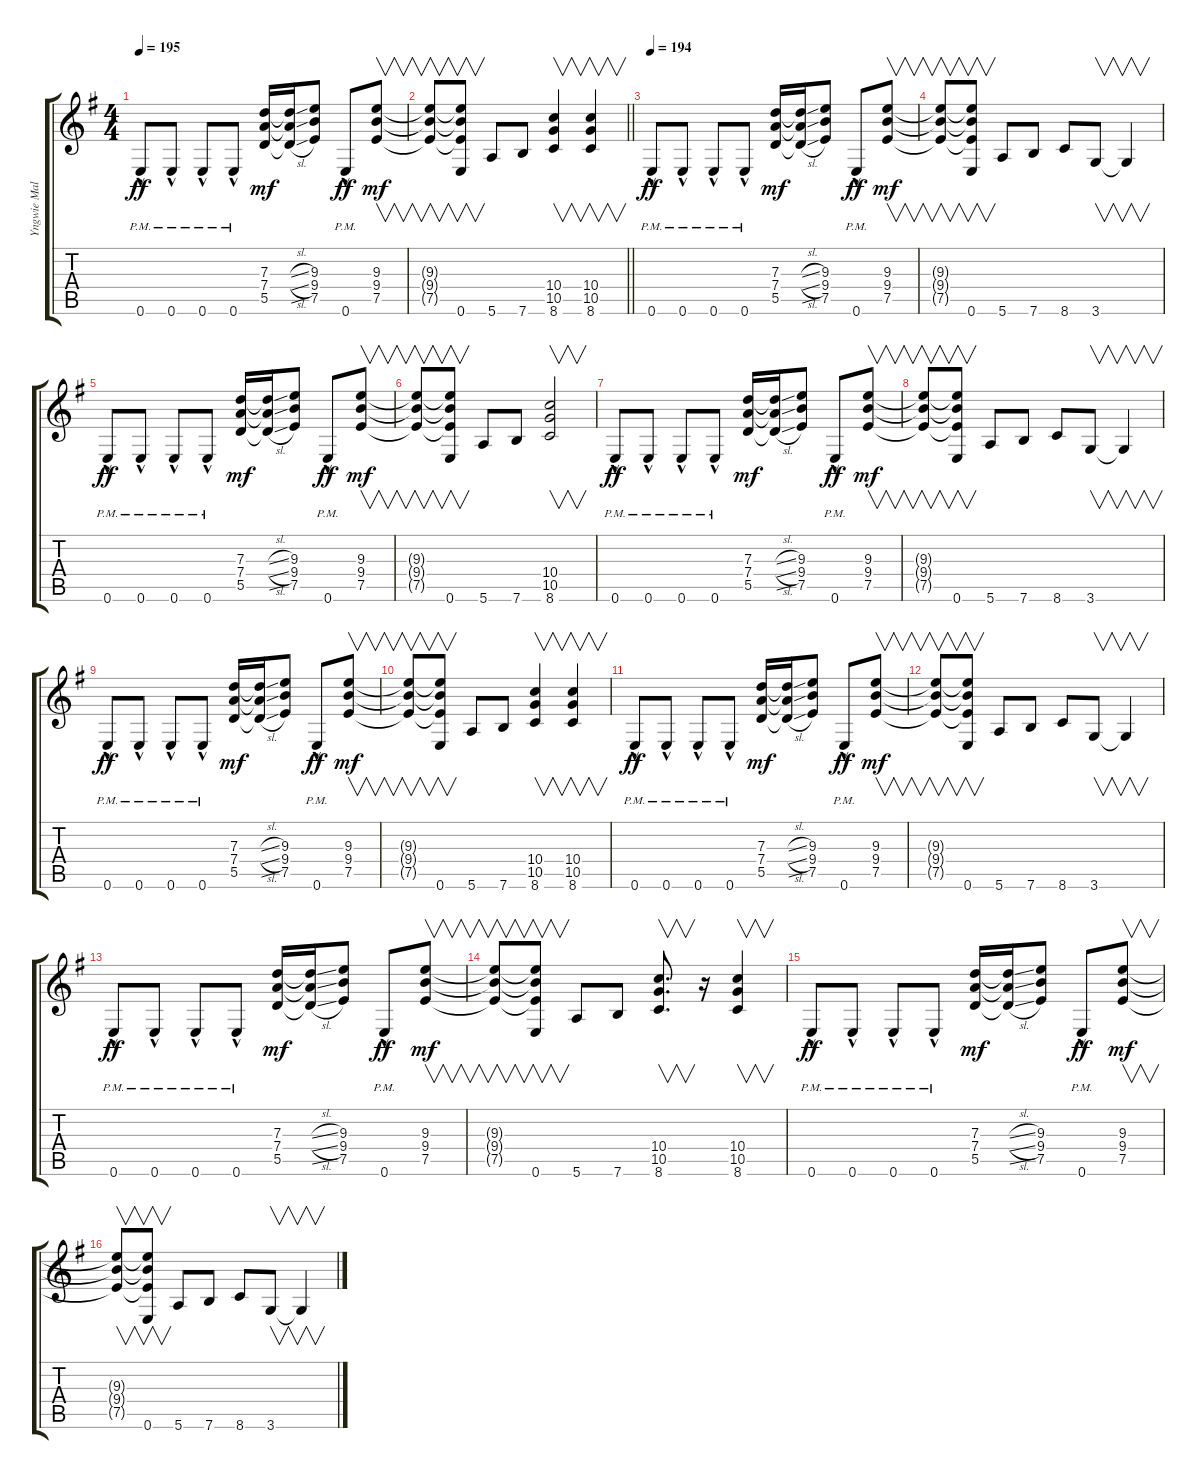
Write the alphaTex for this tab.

\track ("Yngwie Malmsteen & Ron Keel (From m.107)" "Yngwie Mal") {instrument overdrivenguitar}
\staff {score tabs}
\tuning (E4 B3 G3 D3 A2 E2) {hide}
\ts (4 4)
\tempo 195
\clef g2
\ks g
0.6{hac pm}.8{dy ff} 0.6{hac pm}.8 0.6{hac pm}.8 0.6{hac pm}.8 (7.3 7.4 5.5).16{dy mf} (7.3{sl t} 7.4{sl t} 5.5{sl t}).16 (9.3 9.4 7.5).8 0.6{hac pm}.8{dy ff} (9.3 9.4 7.5).8{v dy mf} |
\barLineRight lightlight
(9.3{t} 9.4{t} 7.5{t}).8{v} (9.3{t} 9.4{t} 7.5{t} 0.6).8{v} 5.6.8 7.6.8 (10.4 10.5 8.6).4{v} (10.4 10.5 8.6).4{v} |
\tempo 194
0.6{hac pm}.8{dy ff} 0.6{hac pm}.8 0.6{hac pm}.8 0.6{hac pm}.8 (7.3 7.4 5.5).16{dy mf} (7.3{sl t} 7.4{sl t} 5.5{sl t}).16 (9.3 9.4 7.5).8 0.6{hac pm}.8{dy ff} (9.3 9.4 7.5).8{v dy mf} |
(9.3{t} 9.4{t} 7.5{t}).8{v} (9.3{t} 9.4{t} 7.5{t} 0.6).8{v} 5.6.8 7.6.8 8.6.8 3.6.8{v} 3.6{t}.4{v} |
0.6{hac pm}.8{dy ff} 0.6{hac pm}.8 0.6{hac pm}.8 0.6{hac pm}.8 (7.3 7.4 5.5).16{dy mf} (7.3{sl t} 7.4{sl t} 5.5{sl t}).16 (9.3 9.4 7.5).8 0.6{hac pm}.8{dy ff} (9.3 9.4 7.5).8{v dy mf} |
(9.3{t} 9.4{t} 7.5{t}).8{v} (9.3{t} 9.4{t} 7.5{t} 0.6).8{v} 5.6.8 7.6.8 (10.4 10.5 8.6).2{v} |
0.6{hac pm}.8{dy ff} 0.6{hac pm}.8 0.6{hac pm}.8 0.6{hac pm}.8 (7.3 7.4 5.5).16{dy mf} (7.3{sl t} 7.4{sl t} 5.5{sl t}).16 (9.3 9.4 7.5).8 0.6{hac pm}.8{dy ff} (9.3 9.4 7.5).8{v dy mf} |
(9.3{t} 9.4{t} 7.5{t}).8{v} (9.3{t} 9.4{t} 7.5{t} 0.6).8{v} 5.6.8 7.6.8 8.6.8 3.6.8{v} 3.6{t}.4{v} |
0.6{hac pm}.8{dy ff} 0.6{hac pm}.8 0.6{hac pm}.8 0.6{hac pm}.8 (7.3 7.4 5.5).16{dy mf} (7.3{sl t} 7.4{sl t} 5.5{sl t}).16 (9.3 9.4 7.5).8 0.6{hac pm}.8{dy ff} (9.3 9.4 7.5).8{v dy mf} |
(9.3{t} 9.4{t} 7.5{t}).8{v} (9.3{t} 9.4{t} 7.5{t} 0.6).8{v} 5.6.8 7.6.8 (10.4 10.5 8.6).4{v} (10.4 10.5 8.6).4{v} |
0.6{hac pm}.8{dy ff} 0.6{hac pm}.8 0.6{hac pm}.8 0.6{hac pm}.8 (7.3 7.4 5.5).16{dy mf} (7.3{sl t} 7.4{sl t} 5.5{sl t}).16 (9.3 9.4 7.5).8 0.6{hac pm}.8{dy ff} (9.3 9.4 7.5).8{v dy mf} |
(9.3{t} 9.4{t} 7.5{t}).8{v} (9.3{t} 9.4{t} 7.5{t} 0.6).8{v} 5.6.8 7.6.8 8.6.8 3.6.8{v} 3.6{t}.4{v} |
0.6{hac pm}.8{dy ff} 0.6{hac pm}.8 0.6{hac pm}.8 0.6{hac pm}.8 (7.3 7.4 5.5).16{dy mf} (7.3{sl t} 7.4{sl t} 5.5{sl t}).16 (9.3 9.4 7.5).8 0.6{hac pm}.8{dy ff} (9.3 9.4 7.5).8{v dy mf} |
(9.3{t} 9.4{t} 7.5{t}).8{v} (9.3{t} 9.4{t} 7.5{t} 0.6).8{v} 5.6.8 7.6.8 (10.4 10.5 8.6).8{v d} r.16 (10.4 10.5 8.6).4{v} |
0.6{hac pm}.8{dy ff} 0.6{hac pm}.8 0.6{hac pm}.8 0.6{hac pm}.8 (7.3 7.4 5.5).16{dy mf} (7.3{sl t} 7.4{sl t} 5.5{sl t}).16 (9.3 9.4 7.5).8 0.6{hac pm}.8{dy ff} (9.3 9.4 7.5).8{v dy mf} |
(9.3{t} 9.4{t} 7.5{t}).8{v} (9.3{t} 9.4{t} 7.5{t} 0.6).8{v} 5.6.8 7.6.8 8.6.8 3.6.8{v} 3.6{t}.4{v}
